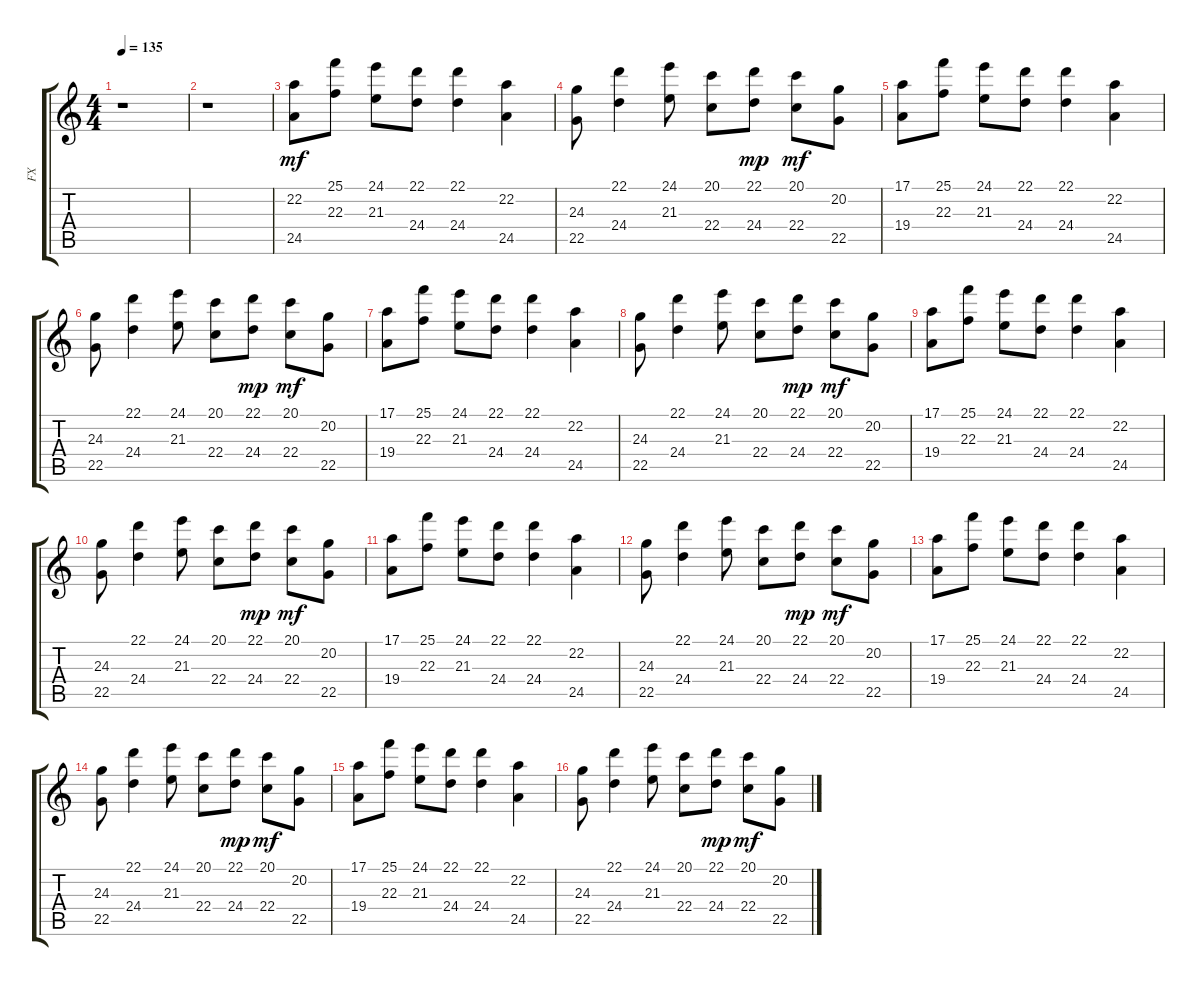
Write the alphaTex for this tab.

\track ("FX" "FX") {instrument fx7echoes}
\staff {score tabs}
\tuning (E4 B3 G3 D3 A2 E2) {hide}
\ts (4 4)
\tempo 135
\clef g2
\ks c
r.1{dy mf} |
r.1 |
(22.2 24.5).8 (25.1 22.3).8 (24.1 21.3).8 (22.1 24.4).8 (22.1 24.4).4 (22.2 24.5).4 |
(24.3 22.5).8 (22.1 24.4).4 (24.1 21.3).8 (20.1 22.4).8 (22.1 24.4).8{dy mp} (20.1 22.4).8{dy mf} (20.2 22.5).8 |
(17.1 19.4).8 (25.1 22.3).8 (24.1 21.3).8 (22.1 24.4).8 (22.1 24.4).4 (22.2 24.5).4 |
(24.3 22.5).8 (22.1 24.4).4 (24.1 21.3).8 (20.1 22.4).8 (22.1 24.4).8{dy mp} (20.1 22.4).8{dy mf} (20.2 22.5).8 |
(17.1 19.4).8 (25.1 22.3).8 (24.1 21.3).8 (22.1 24.4).8 (22.1 24.4).4 (22.2 24.5).4 |
(24.3 22.5).8 (22.1 24.4).4 (24.1 21.3).8 (20.1 22.4).8 (22.1 24.4).8{dy mp} (20.1 22.4).8{dy mf} (20.2 22.5).8 |
(17.1 19.4).8 (25.1 22.3).8 (24.1 21.3).8 (22.1 24.4).8 (22.1 24.4).4 (22.2 24.5).4 |
(24.3 22.5).8 (22.1 24.4).4 (24.1 21.3).8 (20.1 22.4).8 (22.1 24.4).8{dy mp} (20.1 22.4).8{dy mf} (20.2 22.5).8 |
(17.1 19.4).8 (25.1 22.3).8 (24.1 21.3).8 (22.1 24.4).8 (22.1 24.4).4 (22.2 24.5).4 |
(24.3 22.5).8 (22.1 24.4).4 (24.1 21.3).8 (20.1 22.4).8 (22.1 24.4).8{dy mp} (20.1 22.4).8{dy mf} (20.2 22.5).8 |
(17.1 19.4).8 (25.1 22.3).8 (24.1 21.3).8 (22.1 24.4).8 (22.1 24.4).4 (22.2 24.5).4 |
(24.3 22.5).8 (22.1 24.4).4 (24.1 21.3).8 (20.1 22.4).8 (22.1 24.4).8{dy mp} (20.1 22.4).8{dy mf} (20.2 22.5).8 |
(17.1 19.4).8 (25.1 22.3).8 (24.1 21.3).8 (22.1 24.4).8 (22.1 24.4).4 (22.2 24.5).4 |
(24.3 22.5).8 (22.1 24.4).4 (24.1 21.3).8 (20.1 22.4).8 (22.1 24.4).8{dy mp} (20.1 22.4).8{dy mf} (20.2 22.5).8
